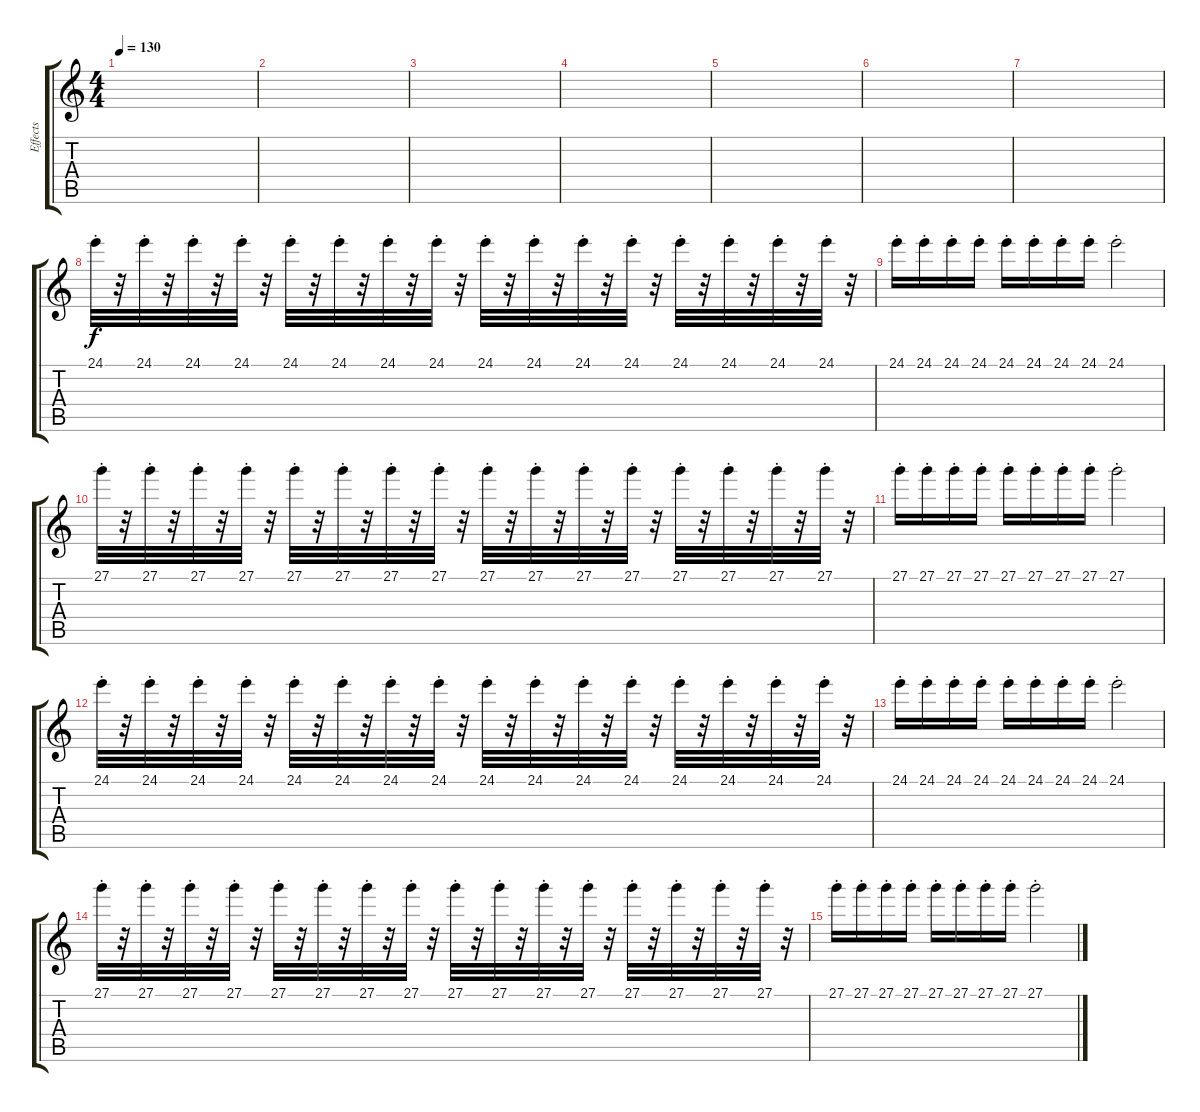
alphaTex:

\track ("Effects" "Effects") {instrument lead1square}
\staff {score tabs}
\tuning (E4 B3 G3 D3 A2 E2) {hide}
\ts (4 4)
\tempo 130
\clef g2
\ks c
|
|
|
|
|
|
|
24.1{st}.32 r.32 24.1{st}.32 r.32 24.1{st}.32 r.32 24.1{st}.32 r.32 24.1{st}.32 r.32 24.1{st}.32 r.32 24.1{st}.32 r.32 24.1{st}.32 r.32 24.1{st}.32 r.32 24.1{st}.32 r.32 24.1{st}.32 r.32 24.1{st}.32 r.32 24.1{st}.32 r.32 24.1{st}.32 r.32 24.1{st}.32 r.32 24.1{st}.32 r.32 |
24.1{st}.16 24.1{st}.16 24.1{st}.16 24.1{st}.16 24.1{st}.16 24.1{st}.16 24.1{st}.16 24.1{st}.16 24.1{st}.2 |
27.1{st}.32 r.32 27.1{st}.32 r.32 27.1{st}.32 r.32 27.1{st}.32 r.32 27.1{st}.32 r.32 27.1{st}.32 r.32 27.1{st}.32 r.32 27.1{st}.32 r.32 27.1{st}.32 r.32 27.1{st}.32 r.32 27.1{st}.32 r.32 27.1{st}.32 r.32 27.1{st}.32 r.32 27.1{st}.32 r.32 27.1{st}.32 r.32 27.1{st}.32 r.32 |
27.1{st}.16 27.1{st}.16 27.1{st}.16 27.1{st}.16 27.1{st}.16 27.1{st}.16 27.1{st}.16 27.1{st}.16 27.1{st}.2 |
24.1{st}.32 r.32 24.1{st}.32 r.32 24.1{st}.32 r.32 24.1{st}.32 r.32 24.1{st}.32 r.32 24.1{st}.32 r.32 24.1{st}.32 r.32 24.1{st}.32 r.32 24.1{st}.32 r.32 24.1{st}.32 r.32 24.1{st}.32 r.32 24.1{st}.32 r.32 24.1{st}.32 r.32 24.1{st}.32 r.32 24.1{st}.32 r.32 24.1{st}.32 r.32 |
24.1{st}.16 24.1{st}.16 24.1{st}.16 24.1{st}.16 24.1{st}.16 24.1{st}.16 24.1{st}.16 24.1{st}.16 24.1{st}.2 |
27.1{st}.32 r.32 27.1{st}.32 r.32 27.1{st}.32 r.32 27.1{st}.32 r.32 27.1{st}.32 r.32 27.1{st}.32 r.32 27.1{st}.32 r.32 27.1{st}.32 r.32 27.1{st}.32 r.32 27.1{st}.32 r.32 27.1{st}.32 r.32 27.1{st}.32 r.32 27.1{st}.32 r.32 27.1{st}.32 r.32 27.1{st}.32 r.32 27.1{st}.32 r.32 |
27.1{st}.16 27.1{st}.16 27.1{st}.16 27.1{st}.16 27.1{st}.16 27.1{st}.16 27.1{st}.16 27.1{st}.16 27.1{st}.2
